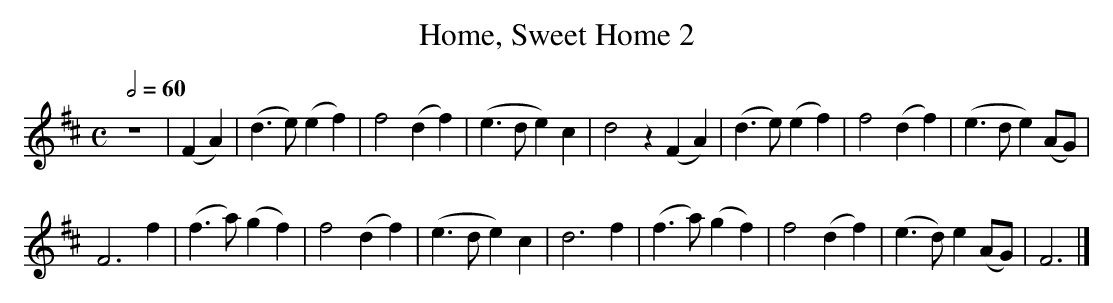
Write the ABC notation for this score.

X:1
T:Home, Sweet Home 2
M:C
L: 1/4
Q: 1/2=60
K: D
 z4 | (FA) | (d3/2e/)(ef) | f2(df) | (e3/2d/e)c | d2 z (FA) | (d3/2e/)(ef)| f2(df) | (e3/2d/e)(A/G/) |
 F3 f | (f3/2a/)(gf) | f2(df) | (e3/2d/e) c | d3 f | (f3/2a/)(gf) | f2(df) | (e3/2d/)e (A/G/) | F3 |]
